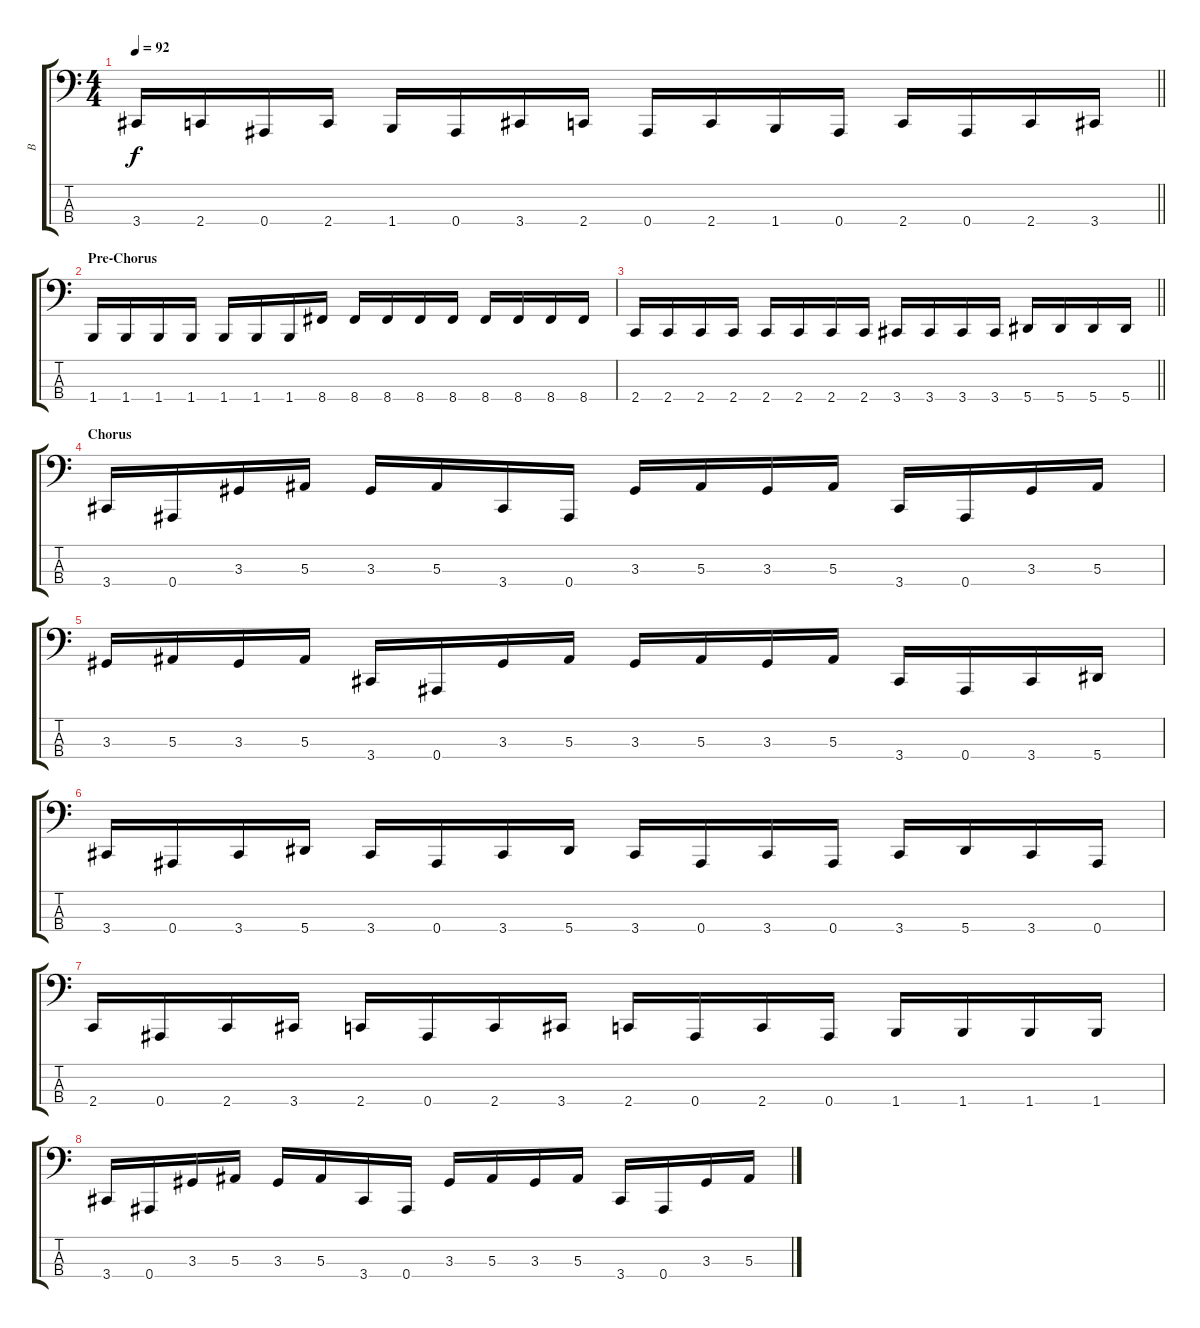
\track ("B" "B") {instrument electricbassfinger}
\staff {score tabs}
\tuning (Eb2 Bb1 F1 Bb0) {hide}
\ts (4 4)
\tempo 92
\clef f4
\barLineRight lightlight
\ks c
3.4.16{dy f} 2.4.16 0.4.16 2.4.16 1.4.16 0.4.16 3.4.16 2.4.16 0.4.16 2.4.16 1.4.16 0.4.16 2.4.16 0.4.16 2.4.16 3.4.16 |
\section ("" "Pre-Chorus")
1.4.16 1.4.16 1.4.16 1.4.16 1.4.16 1.4.16 1.4.16 8.4.16 8.4.16 8.4.16 8.4.16 8.4.16 8.4.16 8.4.16 8.4.16 8.4.16 |
\barLineRight lightlight
2.4.16 2.4.16 2.4.16 2.4.16 2.4.16 2.4.16 2.4.16 2.4.16 3.4.16 3.4.16 3.4.16 3.4.16 5.4.16 5.4.16 5.4.16 5.4.16 |
\section ("" "Chorus")
3.4.16 0.4.16 3.3.16 5.3.16 3.3.16 5.3.16 3.4.16 0.4.16 3.3.16 5.3.16 3.3.16 5.3.16 3.4.16 0.4.16 3.3.16 5.3.16 |
3.3.16 5.3.16 3.3.16 5.3.16 3.4.16 0.4.16 3.3.16 5.3.16 3.3.16 5.3.16 3.3.16 5.3.16 3.4.16 0.4.16 3.4.16 5.4.16 |
3.4.16 0.4.16 3.4.16 5.4.16 3.4.16 0.4.16 3.4.16 5.4.16 3.4.16 0.4.16 3.4.16 0.4.16 3.4.16 5.4.16 3.4.16 0.4.16 |
2.4.16 0.4.16 2.4.16 3.4.16 2.4.16 0.4.16 2.4.16 3.4.16 2.4.16 0.4.16 2.4.16 0.4.16 1.4.16 1.4.16 1.4.16 1.4.16 |
3.4.16 0.4.16 3.3.16 5.3.16 3.3.16 5.3.16 3.4.16 0.4.16 3.3.16 5.3.16 3.3.16 5.3.16 3.4.16 0.4.16 3.3.16 5.3.16
